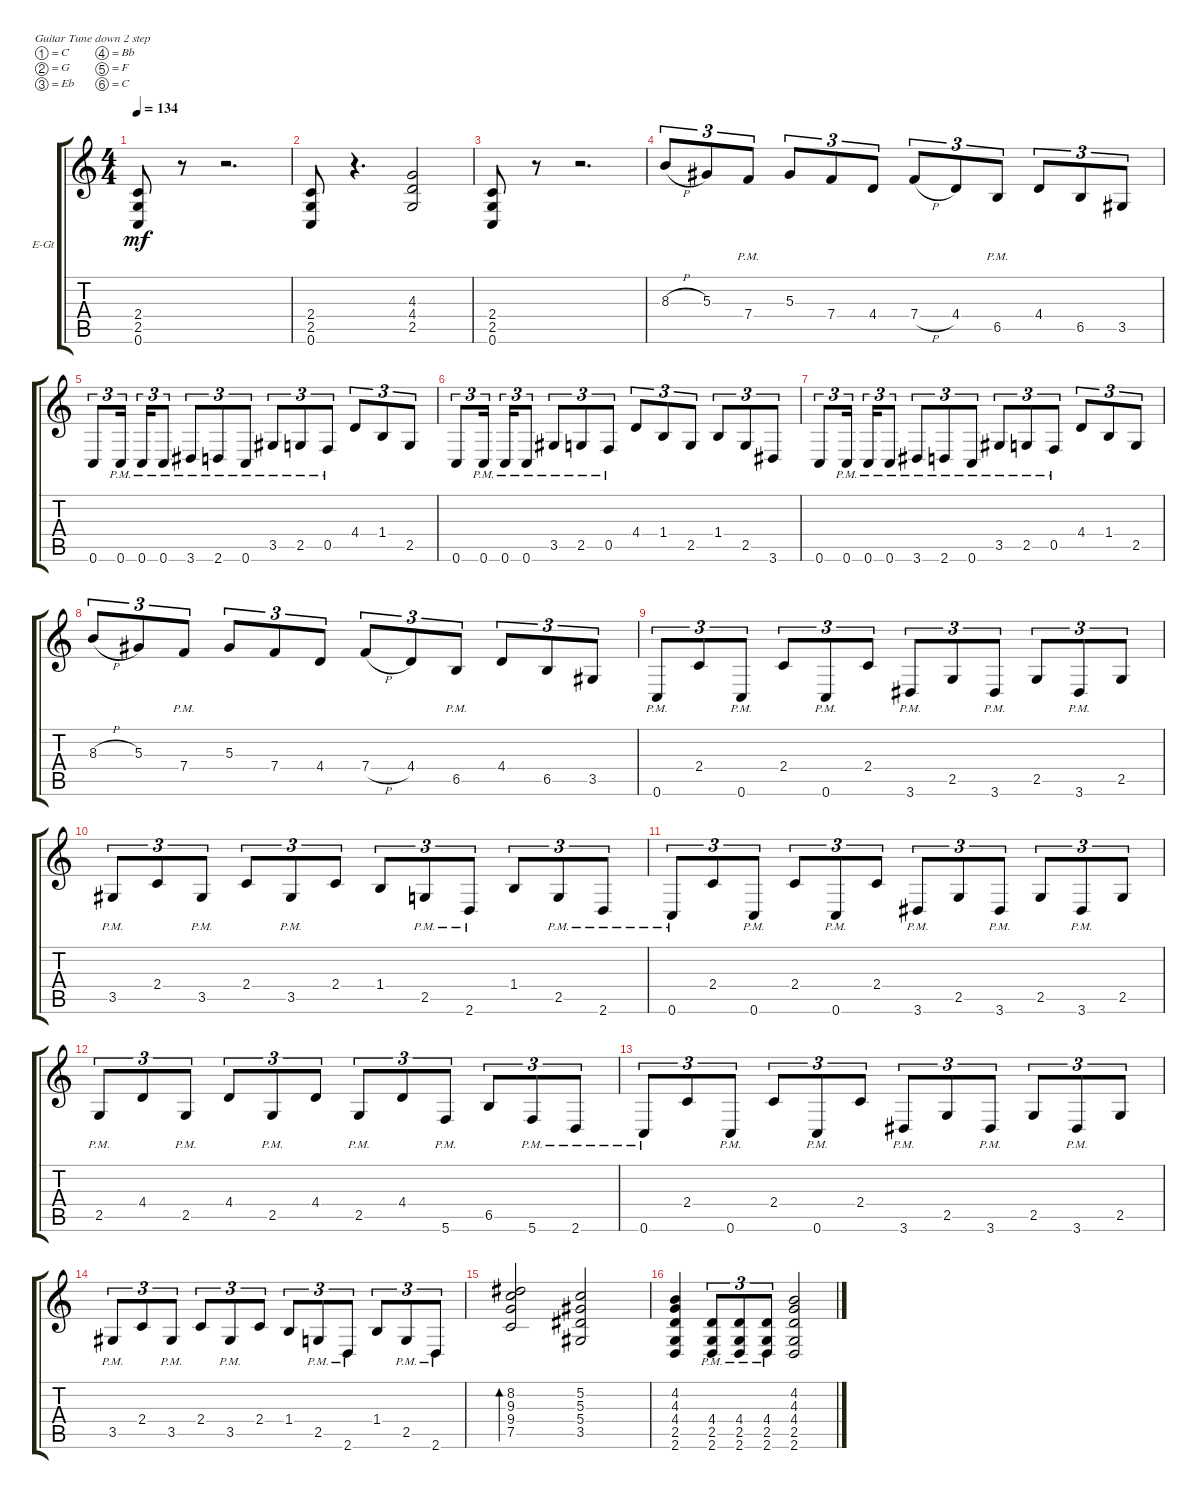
\defaultSystemsLayout 4
\bracketExtendMode groupsimilarinstruments
\firstSystemTrackNameOrientation horizontal
\otherSystemsTrackNameOrientation horizontal
\track ("Knight Rhythm" "E-Gt") {instrument overdrivenguitar}
\staff {score tabs}
\tuning (C4 G3 Eb3 Bb2 F2 C2)
\ts (4 4)
\tempo 134
\clef g2
\ks c
(0.6 2.5 2.4).8{dy mf instrument overdrivenguitar} r.8 r.2{d} |
(0.6 2.5 2.4).8 r.4{d} (2.5 4.4 4.3).2 |
(0.6 2.5 2.4).8 r.8 r.2{d} |
8.3{h}.8{tu (3 2)} 5.3.8{tu (3 2)} 7.4{pm}.8{tu (3 2)} 5.3.8{tu (3 2)} 7.4.8{tu (3 2)} 4.4.8{tu (3 2)} 7.4{h}.8{tu (3 2)} 4.4.8{tu (3 2)} 6.5{pm}.8{tu (3 2)} 4.4.8{tu (3 2)} 6.5.8{tu (3 2)} 3.5.8{tu (3 2)} |
0.6.8{tu (3 2)} 0.6{pm}.16{tu (3 2)} 0.6{pm}.16{tu (3 2)} 0.6{pm}.8{tu (3 2)} 3.6{pm}.8{tu (3 2)} 2.6{pm}.8{tu (3 2)} 0.6{pm}.8{tu (3 2)} 3.5{pm}.8{tu (3 2)} 2.5{pm}.8{tu (3 2)} 0.5{pm}.8{tu (3 2)} 4.4.8{tu (3 2)} 1.4.8{tu (3 2)} 2.5.8{tu (3 2)} |
0.6.8{tu (3 2)} 0.6{pm}.16{tu (3 2)} 0.6{pm}.16{tu (3 2)} 0.6{pm}.8{tu (3 2)} 3.5{pm}.8{tu (3 2)} 2.5{pm}.8{tu (3 2)} 0.5{pm}.8{tu (3 2)} 4.4.8{tu (3 2)} 1.4.8{tu (3 2)} 2.5.8{tu (3 2)} 1.4.8{tu (3 2)} 2.5.8{tu (3 2)} 3.6.8{tu (3 2)} |
0.6.8{tu (3 2)} 0.6{pm}.16{tu (3 2)} 0.6{pm}.16{tu (3 2)} 0.6{pm}.8{tu (3 2)} 3.6{pm}.8{tu (3 2)} 2.6{pm}.8{tu (3 2)} 0.6{pm}.8{tu (3 2)} 3.5{pm}.8{tu (3 2)} 2.5{pm}.8{tu (3 2)} 0.5{pm}.8{tu (3 2)} 4.4.8{tu (3 2)} 1.4.8{tu (3 2)} 2.5.8{tu (3 2)} |
8.3{h}.8{tu (3 2)} 5.3.8{tu (3 2)} 7.4{pm}.8{tu (3 2)} 5.3.8{tu (3 2)} 7.4.8{tu (3 2)} 4.4.8{tu (3 2)} 7.4{h}.8{tu (3 2)} 4.4.8{tu (3 2)} 6.5{pm}.8{tu (3 2)} 4.4.8{tu (3 2)} 6.5.8{tu (3 2)} 3.5.8{tu (3 2)} |
0.6{pm}.8{tu (3 2)} 2.4.8{tu (3 2)} 0.6{pm}.8{tu (3 2)} 2.4.8{tu (3 2)} 0.6{pm}.8{tu (3 2)} 2.4.8{tu (3 2)} 3.6{pm}.8{tu (3 2)} 2.5.8{tu (3 2)} 3.6{pm}.8{tu (3 2)} 2.5.8{tu (3 2)} 3.6{pm}.8{tu (3 2)} 2.5.8{tu (3 2)} |
3.5{pm}.8{tu (3 2)} 2.4.8{tu (3 2)} 3.5{pm}.8{tu (3 2)} 2.4.8{tu (3 2)} 3.5{pm}.8{tu (3 2)} 2.4.8{tu (3 2)} 1.4.8{tu (3 2)} 2.5{pm}.8{tu (3 2)} 2.6{pm}.8{tu (3 2)} 1.4.8{tu (3 2)} 2.5{pm}.8{tu (3 2)} 2.6{pm}.8{tu (3 2)} |
0.6{pm}.8{tu (3 2)} 2.4.8{tu (3 2)} 0.6{pm}.8{tu (3 2)} 2.4.8{tu (3 2)} 0.6{pm}.8{tu (3 2)} 2.4.8{tu (3 2)} 3.6{pm}.8{tu (3 2)} 2.5.8{tu (3 2)} 3.6{pm}.8{tu (3 2)} 2.5.8{tu (3 2)} 3.6{pm}.8{tu (3 2)} 2.5.8{tu (3 2)} |
2.5{pm}.8{tu (3 2)} 4.4.8{tu (3 2)} 2.5{pm}.8{tu (3 2)} 4.4.8{tu (3 2)} 2.5{pm}.8{tu (3 2)} 4.4.8{tu (3 2)} 2.5{pm}.8{tu (3 2)} 4.4.8{tu (3 2)} 5.6{pm}.8{tu (3 2)} 6.5.8{tu (3 2)} 5.6{pm}.8{tu (3 2)} 2.6{pm}.8{tu (3 2)} |
0.6{pm}.8{tu (3 2)} 2.4.8{tu (3 2)} 0.6{pm}.8{tu (3 2)} 2.4.8{tu (3 2)} 0.6{pm}.8{tu (3 2)} 2.4.8{tu (3 2)} 3.6{pm}.8{tu (3 2)} 2.5.8{tu (3 2)} 3.6{pm}.8{tu (3 2)} 2.5.8{tu (3 2)} 3.6{pm}.8{tu (3 2)} 2.5.8{tu (3 2)} |
3.5{pm}.8{tu (3 2)} 2.4.8{tu (3 2)} 3.5{pm}.8{tu (3 2)} 2.4.8{tu (3 2)} 3.5{pm}.8{tu (3 2)} 2.4.8{tu (3 2)} 1.4.8{tu (3 2)} 2.5{pm}.8{tu (3 2)} 2.6{pm}.8{tu (3 2)} 1.4.8{tu (3 2)} 2.5{pm}.8{tu (3 2)} 2.6{pm}.8{tu (3 2)} |
(8.2 9.3 9.4 7.5).2{bd 82} (3.5 5.4 5.3 5.2).2 |
(2.5 4.4 4.3 4.2 2.6).4 (2.5{pm} 2.6{pm} 4.4{pm}).8{tu (3 2)} (2.5{pm} 2.6{pm} 4.4{pm}).8{tu (3 2)} (2.5{pm} 2.6{pm} 4.4{pm}).8{tu (3 2)} (2.5 4.4 4.3 4.2 2.6).2
